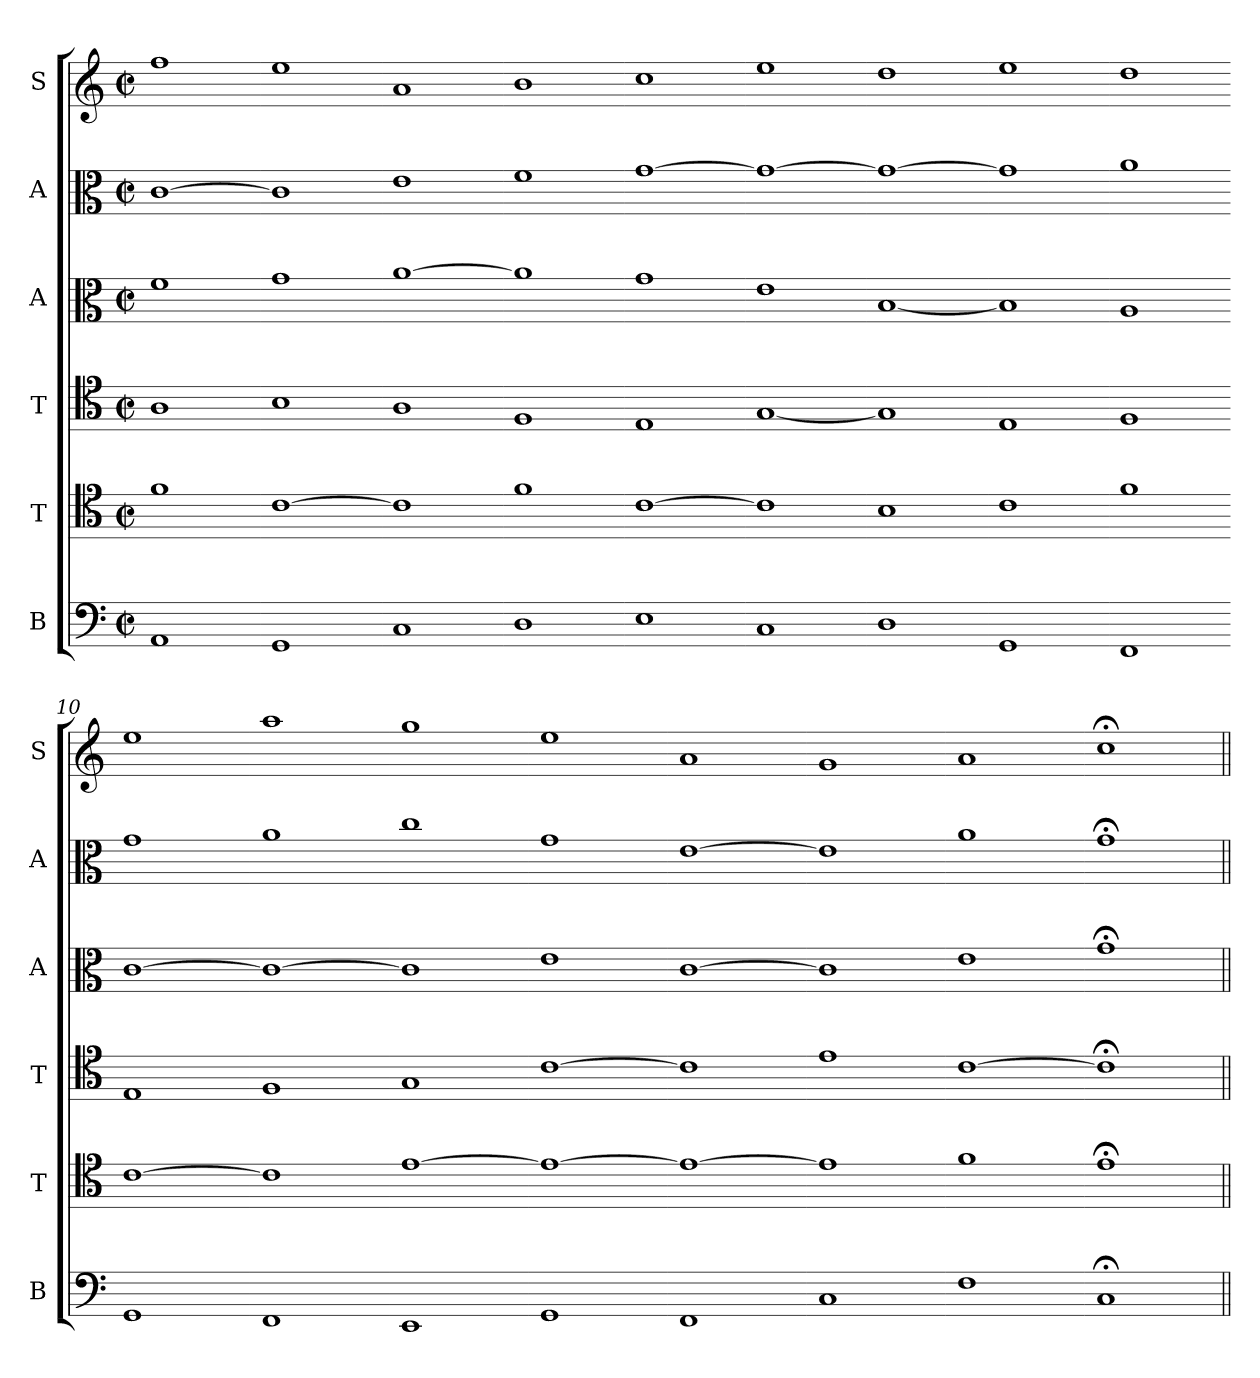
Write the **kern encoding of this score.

**kern	**kern	**kern	**kern	**kern	**kern
*part6	*part5	*part4	*part3	*part2	*part1
*staff6	*staff5	*staff4	*staff3	*staff2	*staff1
*I"B	*I"T	*I"T	*I"A	*I"A	*I"S
*I'B	*I'T	*I'T	*I'A	*I'A	*I'S
*clefF4	*clefC4	*clefC4	*clefC3	*clefC3	*clefG2
*k[]	*k[]	*k[]	*k[]	*k[]	*k[]
*M2/2	*M2/2	*M2/2	*M2/2	*M2/2	*M2/2
*met(c|)	*met(c|)	*met(c|)	*met(c|)	*met(c|)	*met(c|)
*MM208	*MM208	*MM208	*MM208	*MM208	*MM208
=1	=1	=1	=1	=1	=1
1AA	1f	1A	1f	[1c	1ff
=2-	=2-	=2-	=2-	=2-	=2-
1GG	[1c	1B	1g	1c]	1ee
=3-	=3-	=3-	=3-	=3-	=3-
1C	1c]	1A	[1a	1e	1a
=4-	=4-	=4-	=4-	=4-	=4-
1D	1f	1F	1a]	1f	1b
=5-	=5-	=5-	=5-	=5-	=5-
1E	[1c	1E	1g	[1g	1cc
=6-	=6-	=6-	=6-	=6-	=6-
1C	1c]	[1G	1e	1g_	1ee
=7-	=7-	=7-	=7-	=7-	=7-
1D	1B	1G]	[1B	1g_	1dd
=8-	=8-	=8-	=8-	=8-	=8-
1GG	1c	1E	1B]	1g]	1ee
=9-	=9-	=9-	=9-	=9-	=9-
1FF	1f	1F	1A	1a	1dd
=10-	=10-	=10-	=10-	=10-	=10-
1GG	[1c	1E	[1c	1g	1ee
=11-	=11-	=11-	=11-	=11-	=11-
1FF	1c]	1F	1c_	1a	1aa
=12-	=12-	=12-	=12-	=12-	=12-
1EE	[1e	1G	1c]	1cc	1gg
=13-	=13-	=13-	=13-	=13-	=13-
1GG	1e_	[1c	1e	1g	1ee
=14-	=14-	=14-	=14-	=14-	=14-
1FF	1e_	1c]	[1c	[1e	1a
=15-	=15-	=15-	=15-	=15-	=15-
1C	1e]	1e	1c]	1e]	1g
=16-	=16-	=16-	=16-	=16-	=16-
1F	1f	[1c	1e	1a	1a
=17-	=17-	=17-	=17-	=17-	=17-
1C;<	1e;<	1c;<]	1g;<	1g;	1cc;<
=||	=||	=||	=||	=||	=||
*-	*-	*-	*-	*-	*-
